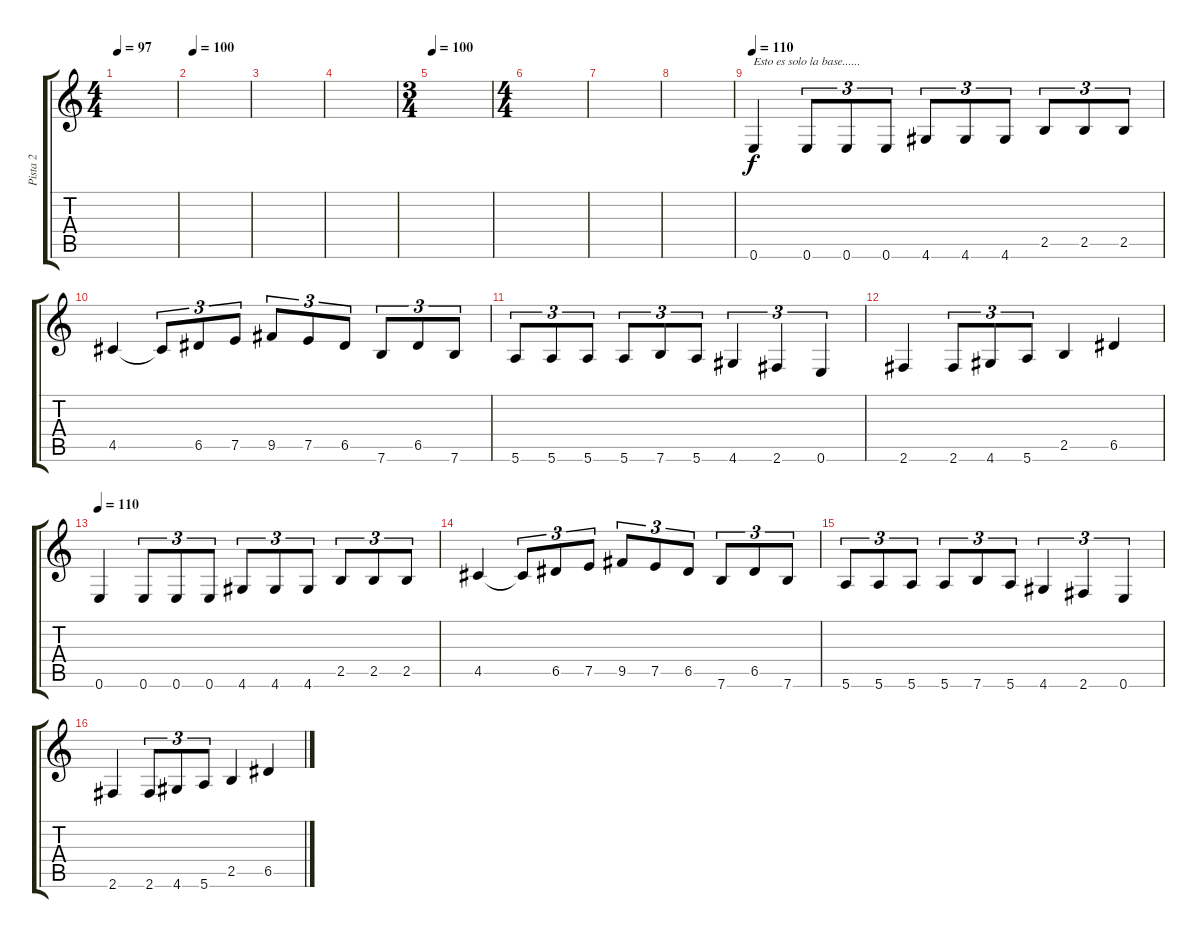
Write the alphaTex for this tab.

\track ("Pista 2" "Pista 2") {instrument electricguitarjazz}
\staff {score tabs}
\tuning (E4 B3 G3 D3 A2 E2) {hide}
\ts (4 4)
\tempo 97
\clef g2
\ks c
|
\tempo (100 0.041666666666666664)
|
|
|
\ts (3 4)
\tempo 100
|
\ts (4 4)
|
|
|
\tempo 110
0.6.4{txt "Esto es solo la base......" dy f} 0.6.8{tu (3 2)} 0.6.8{tu (3 2)} 0.6.8{tu (3 2)} 4.6.8{tu (3 2)} 4.6.8{tu (3 2)} 4.6.8{tu (3 2)} 2.5.8{tu (3 2)} 2.5.8{tu (3 2)} 2.5.8{tu (3 2)} |
4.5.4 4.5{t}.8{tu (3 2)} 6.5.8{tu (3 2)} 7.5.8{tu (3 2)} 9.5.8{tu (3 2)} 7.5.8{tu (3 2)} 6.5.8{tu (3 2)} 7.6.8{tu (3 2)} 6.5.8{tu (3 2)} 7.6.8{tu (3 2)} |
5.6.8{tu (3 2)} 5.6.8{tu (3 2)} 5.6.8{tu (3 2)} 5.6.8{tu (3 2)} 7.6.8{tu (3 2)} 5.6.8{tu (3 2)} 4.6.4{tu (3 2)} 2.6.4{tu (3 2)} 0.6.4{tu (3 2)} |
2.6.4 2.6.8{tu (3 2)} 4.6.8{tu (3 2)} 5.6.8{tu (3 2)} 2.5.4 6.5.4 |
\tempo 110
0.6.4 0.6.8{tu (3 2)} 0.6.8{tu (3 2)} 0.6.8{tu (3 2)} 4.6.8{tu (3 2)} 4.6.8{tu (3 2)} 4.6.8{tu (3 2)} 2.5.8{tu (3 2)} 2.5.8{tu (3 2)} 2.5.8{tu (3 2)} |
4.5.4 4.5{t}.8{tu (3 2)} 6.5.8{tu (3 2)} 7.5.8{tu (3 2)} 9.5.8{tu (3 2)} 7.5.8{tu (3 2)} 6.5.8{tu (3 2)} 7.6.8{tu (3 2)} 6.5.8{tu (3 2)} 7.6.8{tu (3 2)} |
5.6.8{tu (3 2)} 5.6.8{tu (3 2)} 5.6.8{tu (3 2)} 5.6.8{tu (3 2)} 7.6.8{tu (3 2)} 5.6.8{tu (3 2)} 4.6.4{tu (3 2)} 2.6.4{tu (3 2)} 0.6.4{tu (3 2)} |
2.6.4 2.6.8{tu (3 2)} 4.6.8{tu (3 2)} 5.6.8{tu (3 2)} 2.5.4 6.5.4
